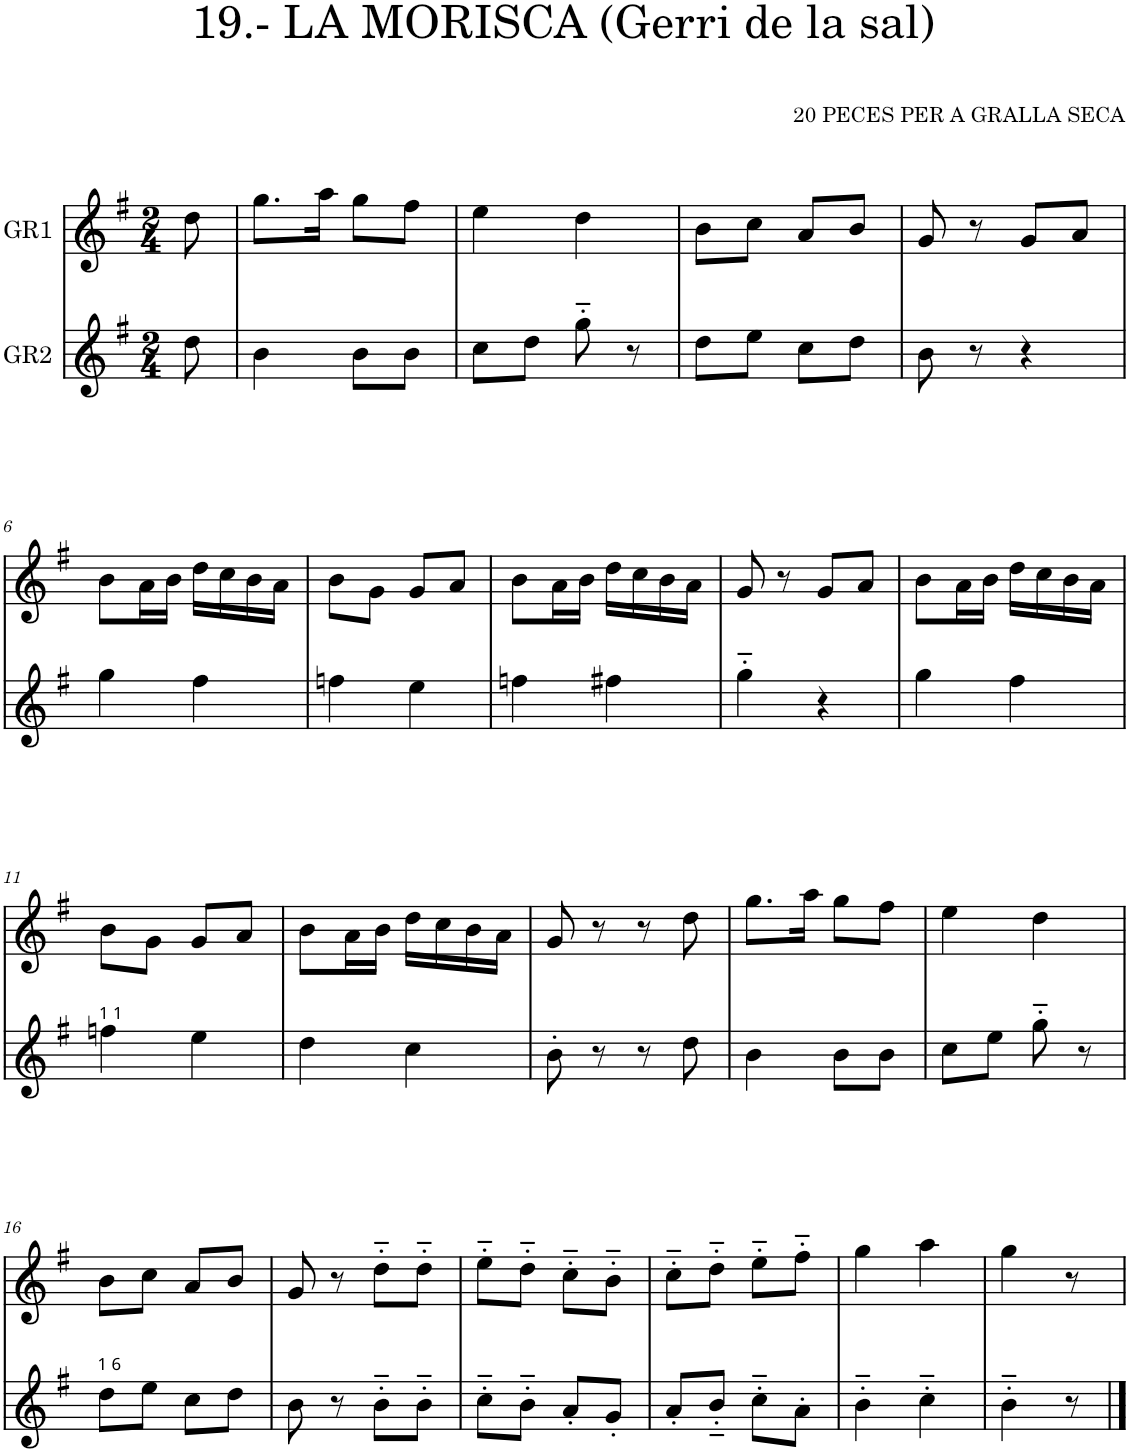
**kern	**kern
*part2	*part1
*staff2	*staff1
*I"GR2	*I"GR1
*clefG2	*clefG2
*k[f#]	*k[f#]
*G:	*G:
*M2/4	*M2/4
=1	=1
8dd\	8dd\
=2	=2
4b\	8.gg\L
.	16aa\Jk
8b\L	8gg\L
8b\J	8ff#\J
=3	=3
8cc\L	4ee\
8dd\J	.
8gg'~\	4dd\
8r	.
=4	=4
8dd\L	8b\L
8ee\J	8cc\J
8cc\L	8a/L
8dd\J	8b/J
=5	=5
8b\	8g/
8r	8r
4r	8g/L
.	8a/J
!!LO:LB:g=z
=6	=6
4gg\	8b\L
.	16a\L
.	16b\JJ
4ff#\	16dd\LL
.	16cc\
.	16b\
.	16a\JJ
=7	=7
4ffn\	8b\L
.	8g\J
4ee\	8g/L
.	8a/J
=8	=8
4ffn\	8b\L
.	16a\L
.	16b\JJ
4ff#X\	16dd\LL
.	16cc\
.	16b\
.	16a\JJ
=9	=9
4gg'~\	8g/
.	8r
4r	8g/L
.	8a/J
=10	=10
4gg\	8b\L
.	16a\L
.	16b\JJ
4ff#\	16dd\LL
.	16cc\
.	16b\
.	16a\JJ
!!LO:LB:g=z
=11	=11
!LO:TX:a:t=1 1	!
4ffn\	8b\L
.	8g\J
4ee\	8g/L
.	8a/J
=12	=12
4dd\	8b\L
.	16a\L
.	16b\JJ
4cc\	16dd\LL
.	16cc\
.	16b\
.	16a\JJ
=13	=13
8b'\	8g/
8r	8r
8r	8r
8dd\	8dd\
=14	=14
4b\	8.gg\L
.	16aa\Jk
8b\L	8gg\L
8b\J	8ff#\J
=15	=15
8cc\L	4ee\
8ee\J	.
8gg'~\	4dd\
8r	.
!!LO:LB:g=z
=16	=16
!LO:TX:a:t=1 6	!
8dd\L	8b\L
8ee\J	8cc\J
8cc\L	8a/L
8dd\J	8b/J
=17	=17
8b\	8g/
8r	8r
8b'~\L	8dd'~\L
8b'~\J	8dd'~\J
=18	=18
8cc'~\L	8ee'~\L
8b'~\J	8dd'~\J
8a'/L	8cc'~\L
8g'/J	8b'~\J
=19	=19
8a'/L	8cc'~\L
8b'~/J	8dd'~\J
8cc'~\L	8ee'~\L
8a'\J	8ff#'~\J
=20	=20
4b'~\	4gg\
4cc'~\	4aa\
=21	=21
4b'~\	4gg\
8r	8r
=	=
*-	*-
